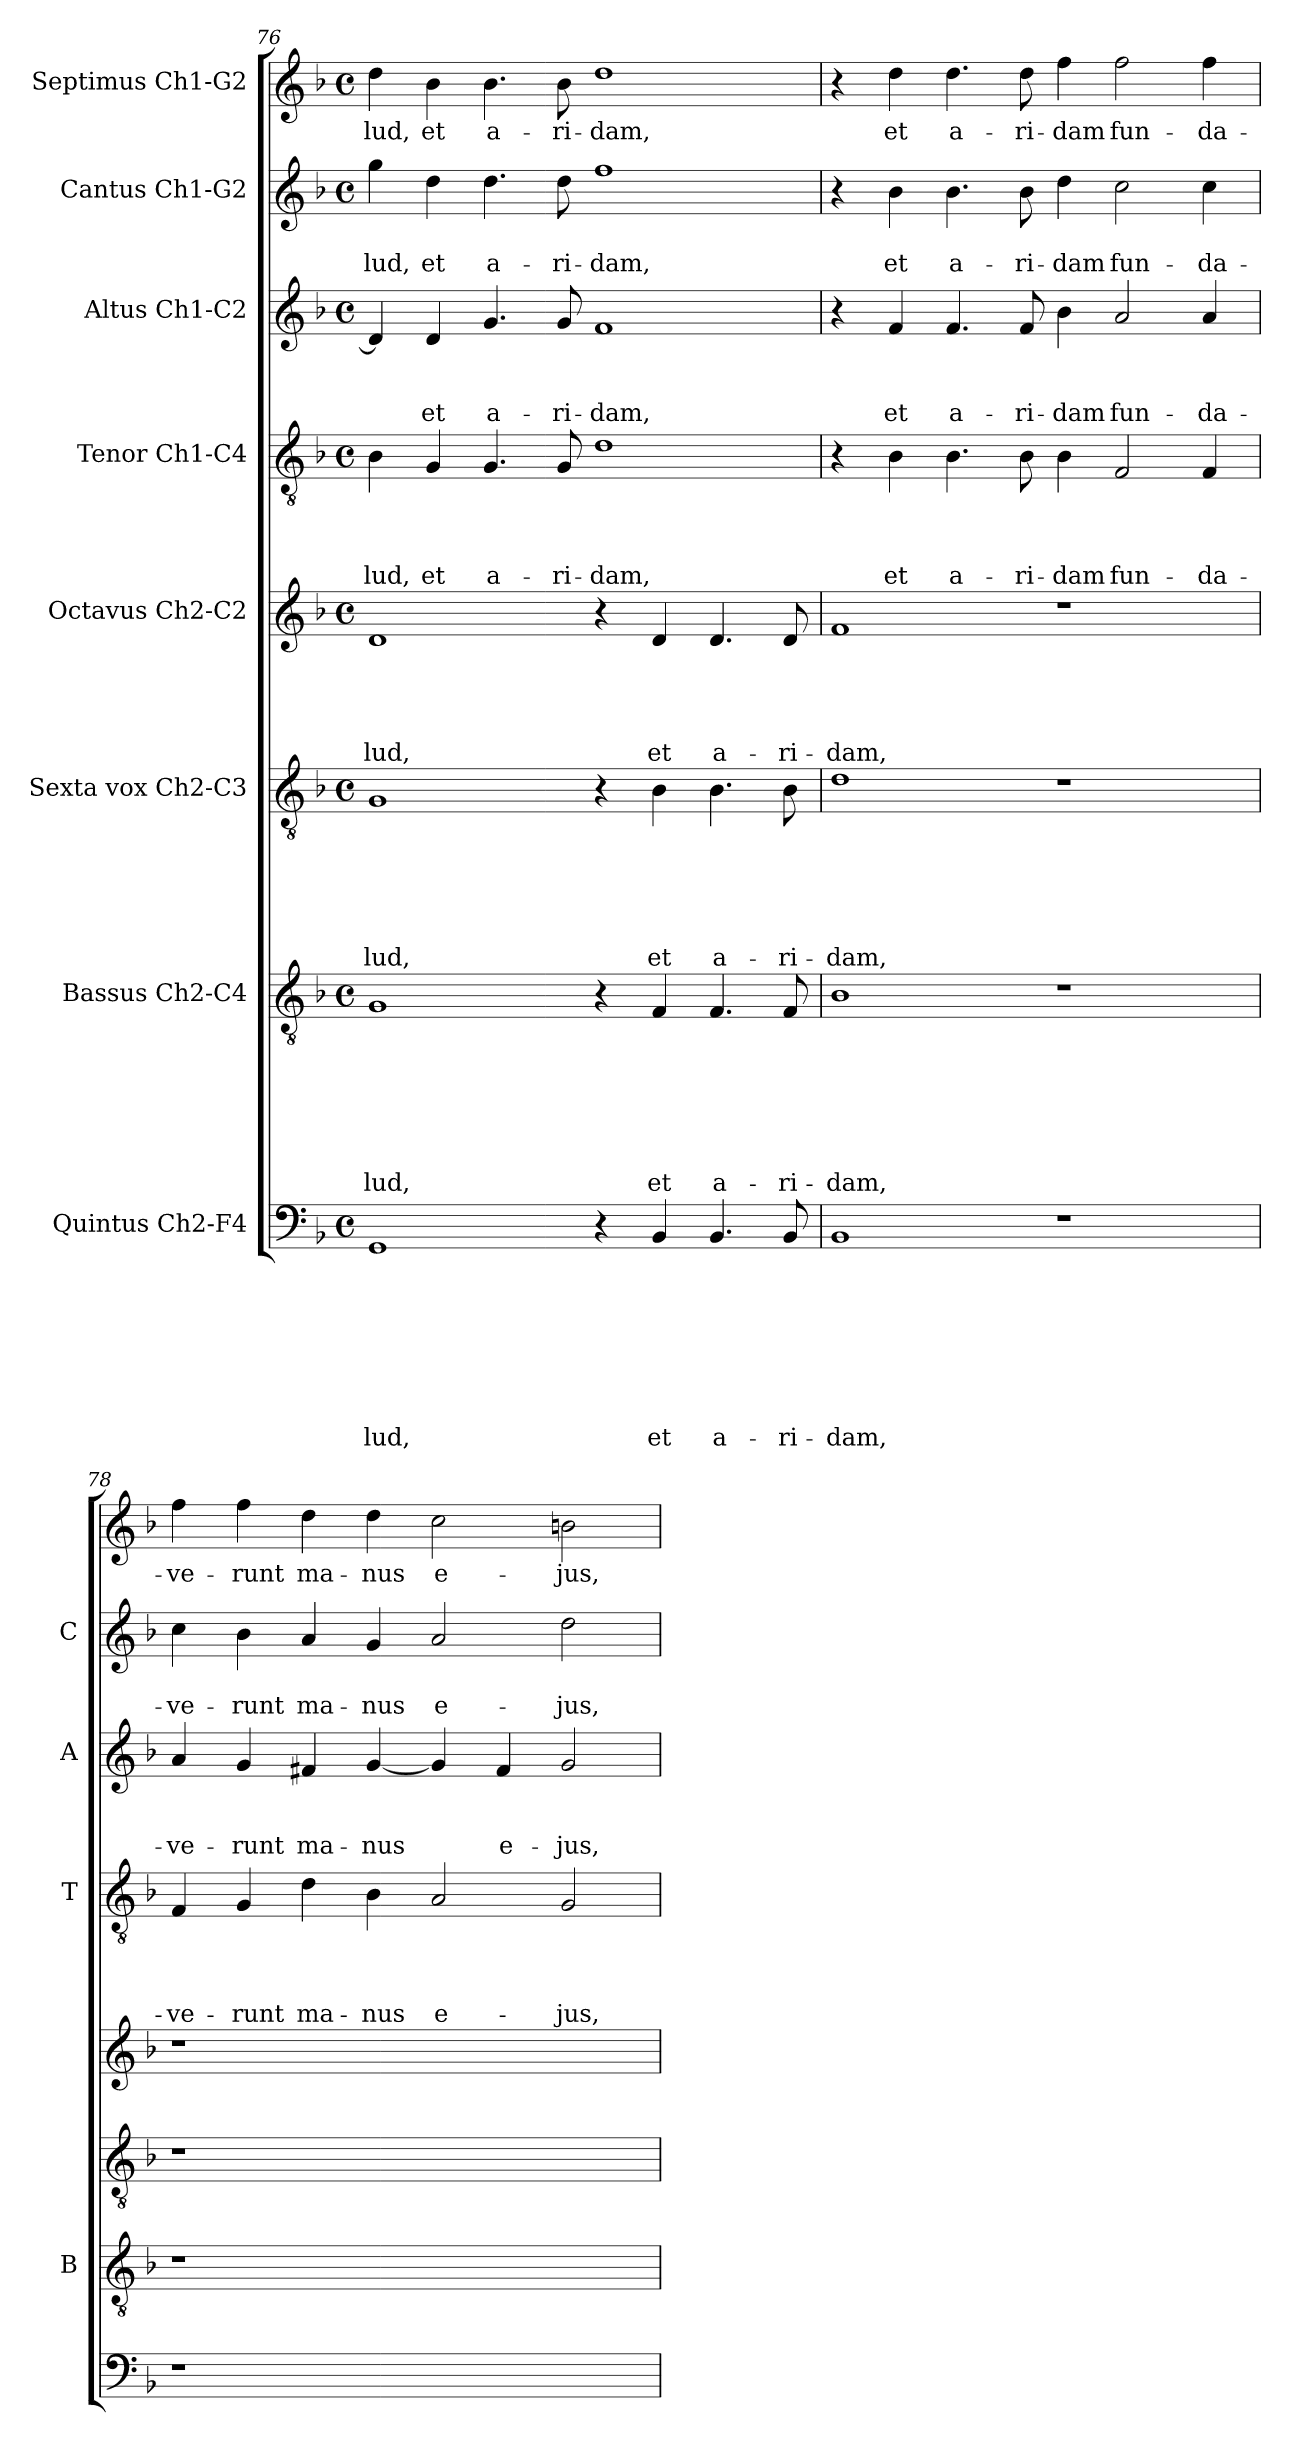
**kern	**text	**text	**text	**text	**text	**text	**text	**text	**kern	**text	**text	**text	**text	**text	**text	**text	**kern	**text	**text	**text	**text	**text	**text	**kern	**text	**text	**text	**text	**text	**kern	**text	**text	**text	**text	**kern	**text	**text	**text	**kern	**text	**text	**kern	**text
*part8	*part8	*part8	*part8	*part8	*part8	*part8	*part8	*part8	*part7	*part7	*part7	*part7	*part7	*part7	*part7	*part7	*part6	*part6	*part6	*part6	*part6	*part6	*part6	*part5	*part5	*part5	*part5	*part5	*part5	*part4	*part4	*part4	*part4	*part4	*part3	*part3	*part3	*part3	*part2	*part2	*part2	*part1	*part1
*staff8	*staff8	*staff8	*staff8	*staff8	*staff8	*staff8	*staff8	*staff8	*staff7	*staff7	*staff7	*staff7	*staff7	*staff7	*staff7	*staff7	*staff6	*staff6	*staff6	*staff6	*staff6	*staff6	*staff6	*staff5	*staff5	*staff5	*staff5	*staff5	*staff5	*staff4	*staff4	*staff4	*staff4	*staff4	*staff3	*staff3	*staff3	*staff3	*staff2	*staff2	*staff2	*staff1	*staff1
*I"Quintus Ch2-F4	*	*	*	*	*	*	*	*	*I"Bassus Ch2-C4	*	*	*	*	*	*	*	*I"Sexta vox  Ch2-C3	*	*	*	*	*	*	*I"Octavus Ch2-C2	*	*	*	*	*	*I"Tenor Ch1-C4	*	*	*	*	*I"Altus Ch1-C2	*	*	*	*I"Cantus Ch1-G2	*	*	*I"Septimus Ch1-G2	*
*	*	*	*	*	*	*	*	*	*I'B	*	*	*	*	*	*	*	*	*	*	*	*	*	*	*	*	*	*	*	*	*I'T	*	*	*	*	*I'A	*	*	*	*I'C	*	*	*	*
*clefF4	*	*	*	*	*	*	*	*	*clefGv2	*	*	*	*	*	*	*	*clefGv2	*	*	*	*	*	*	*clefG2	*	*	*	*	*	*clefGv2	*	*	*	*	*clefG2	*	*	*	*clefG2	*	*	*clefG2	*
*k[b-]	*	*	*	*	*	*	*	*	*k[b-]	*	*	*	*	*	*	*	*k[b-]	*	*	*	*	*	*	*k[b-]	*	*	*	*	*	*k[b-]	*	*	*	*	*k[b-]	*	*	*	*k[b-]	*	*	*k[b-]	*
*F:	*	*	*	*	*	*	*	*	*F:	*	*	*	*	*	*	*	*F:	*	*	*	*	*	*	*F:	*	*	*	*	*	*F:	*	*	*	*	*F:	*	*	*	*F:	*	*	*F:	*
*M4/4	*	*	*	*	*	*	*	*	*M4/4	*	*	*	*	*	*	*	*M4/4	*	*	*	*	*	*	*M4/4	*	*	*	*	*	*M4/4	*	*	*	*	*M4/4	*	*	*	*M4/4	*	*	*M4/4	*
*met(c)	*	*	*	*	*	*	*	*	*met(c)	*	*	*	*	*	*	*	*met(c)	*	*	*	*	*	*	*met(c)	*	*	*	*	*	*met(c)	*	*	*	*	*met(c)	*	*	*	*met(c)	*	*	*met(c)	*
=76	=76	=76	=76	=76	=76	=76	=76	=76	=76	=76	=76	=76	=76	=76	=76	=76	=76	=76	=76	=76	=76	=76	=76	=76	=76	=76	=76	=76	=76	=76	=76	=76	=76	=76	=76	=76	=76	=76	=76	=76	=76	=76	=76
!	!	!	!	!	!	!	!	!LO:LY:b	!	!	!	!	!	!	!	!LO:LY:b	!	!	!	!	!	!	!LO:LY:b	!	!	!	!	!	!LO:LY:b	!	!	!	!	!LO:LY:b	!	!	!	!	!	!	!LO:LY:b	!	!LO:LY:b
1GG	.	.	.	.	.	.	.	-lud,	1G	.	.	.	.	.	.	-lud,	1G	.	.	.	.	.	-lud,	1d	.	.	.	.	-lud,	4B-\	.	.	.	-lud,	4d/]	.	.	.	4gg\	.	-lud,	4dd\	-lud,
!	!	!	!	!	!	!	!	!	!	!	!	!	!	!	!	!	!	!	!	!	!	!	!	!	!	!	!	!	!	!	!	!	!	!LO:LY:b	!	!	!	!LO:LY:b	!	!	!LO:LY:b	!	!LO:LY:b
.	.	.	.	.	.	.	.	.	.	.	.	.	.	.	.	.	.	.	.	.	.	.	.	.	.	.	.	.	.	4G/	.	.	.	et	4d/	.	.	et	4dd\	.	et	4b-\	et
!	!	!	!	!	!	!	!	!	!	!	!	!	!	!	!	!	!	!	!	!	!	!	!	!	!	!	!	!	!	!	!	!	!	!LO:LY:b	!	!	!	!LO:LY:b	!	!	!LO:LY:b	!	!LO:LY:b
.	.	.	.	.	.	.	.	.	.	.	.	.	.	.	.	.	.	.	.	.	.	.	.	.	.	.	.	.	.	4.G/	.	.	.	a-	4.g/	.	.	a-	4.dd\	.	a-	4.b-\	a-
!	!	!	!	!	!	!	!	!	!	!	!	!	!	!	!	!	!	!	!	!	!	!	!	!	!	!	!	!	!	!	!	!	!	!LO:LY:b	!	!	!	!LO:LY:b	!	!	!LO:LY:b	!	!LO:LY:b
.	.	.	.	.	.	.	.	.	.	.	.	.	.	.	.	.	.	.	.	.	.	.	.	.	.	.	.	.	.	8G/	.	.	.	-ri-	8g/	.	.	-ri-	8dd\	.	-ri-	8b-\	-ri-
!	!	!	!	!	!	!	!	!	!	!	!	!	!	!	!	!	!	!	!	!	!	!	!	!	!	!	!	!	!	!	!	!	!	!LO:LY:b	!	!	!	!LO:LY:b	!	!	!LO:LY:b	!	!LO:LY:b
4r	.	.	.	.	.	.	.	.	4r	.	.	.	.	.	.	.	4r	.	.	.	.	.	.	4r	.	.	.	.	.	1d	.	.	.	-dam,	1f	.	.	-dam,	1ff	.	-dam,	1dd	-dam,
!	!	!	!	!	!	!	!	!LO:LY:b	!	!	!	!	!	!	!	!LO:LY:b	!	!	!	!	!	!	!LO:LY:b	!	!	!	!	!	!LO:LY:b	!	!	!	!	!	!	!	!	!	!	!	!	!	!
4BB-/	.	.	.	.	.	.	.	et	4F/	.	.	.	.	.	.	et	4B-\	.	.	.	.	.	et	4d/	.	.	.	.	et	.	.	.	.	.	.	.	.	.	.	.	.	.	.
!	!	!	!	!	!	!	!	!LO:LY:b	!	!	!	!	!	!	!	!LO:LY:b	!	!	!	!	!	!	!LO:LY:b	!	!	!	!	!	!LO:LY:b	!	!	!	!	!	!	!	!	!	!	!	!	!	!
4.BB-/	.	.	.	.	.	.	.	a-	4.F/	.	.	.	.	.	.	a-	4.B-\	.	.	.	.	.	a-	4.d/	.	.	.	.	a-	.	.	.	.	.	.	.	.	.	.	.	.	.	.
!	!	!	!	!	!	!	!	!LO:LY:b	!	!	!	!	!	!	!	!LO:LY:b	!	!	!	!	!	!	!LO:LY:b	!	!	!	!	!	!LO:LY:b	!	!	!	!	!	!	!	!	!	!	!	!	!	!
8BB-/	.	.	.	.	.	.	.	-ri-	8F/	.	.	.	.	.	.	-ri-	8B-\	.	.	.	.	.	-ri-	8d/	.	.	.	.	-ri-	.	.	.	.	.	.	.	.	.	.	.	.	.	.
=77	=77	=77	=77	=77	=77	=77	=77	=77	=77	=77	=77	=77	=77	=77	=77	=77	=77	=77	=77	=77	=77	=77	=77	=77	=77	=77	=77	=77	=77	=77	=77	=77	=77	=77	=77	=77	=77	=77	=77	=77	=77	=77	=77
!	!	!	!	!	!	!	!	!LO:LY:b	!	!	!	!	!	!	!	!LO:LY:b	!	!	!	!	!	!	!LO:LY:b	!	!	!	!	!	!LO:LY:b	!	!	!	!	!	!	!	!	!	!	!	!	!	!
1BB-	.	.	.	.	.	.	.	-dam,	1B-	.	.	.	.	.	.	-dam,	1d	.	.	.	.	.	-dam,	1f	.	.	.	.	-dam,	4r	.	.	.	.	4r	.	.	.	4r	.	.	4r	.
!	!	!	!	!	!	!	!	!	!	!	!	!	!	!	!	!	!	!	!	!	!	!	!	!	!	!	!	!	!	!	!	!	!	!LO:LY:b	!	!	!	!LO:LY:b	!	!	!LO:LY:b	!	!LO:LY:b
.	.	.	.	.	.	.	.	.	.	.	.	.	.	.	.	.	.	.	.	.	.	.	.	.	.	.	.	.	.	4B-\	.	.	.	et	4f/	.	.	et	4b-\	.	et	4dd\	et
!	!	!	!	!	!	!	!	!	!	!	!	!	!	!	!	!	!	!	!	!	!	!	!	!	!	!	!	!	!	!	!	!	!	!LO:LY:b	!	!	!	!LO:LY:b	!	!	!LO:LY:b	!	!LO:LY:b
.	.	.	.	.	.	.	.	.	.	.	.	.	.	.	.	.	.	.	.	.	.	.	.	.	.	.	.	.	.	4.B-\	.	.	.	a-	4.f/	.	.	a-	4.b-\	.	a-	4.dd\	a-
!	!	!	!	!	!	!	!	!	!	!	!	!	!	!	!	!	!	!	!	!	!	!	!	!	!	!	!	!	!	!	!	!	!	!LO:LY:b	!	!	!	!LO:LY:b	!	!	!LO:LY:b	!	!LO:LY:b
.	.	.	.	.	.	.	.	.	.	.	.	.	.	.	.	.	.	.	.	.	.	.	.	.	.	.	.	.	.	8B-\	.	.	.	-ri-	8f/	.	.	-ri-	8b-\	.	-ri-	8dd\	-ri-
!	!	!	!	!	!	!	!	!	!	!	!	!	!	!	!	!	!	!	!	!	!	!	!	!	!	!	!	!	!	!	!	!	!	!LO:LY:b	!	!	!	!LO:LY:b	!	!	!LO:LY:b	!	!LO:LY:b
1r	.	.	.	.	.	.	.	.	1r	.	.	.	.	.	.	.	1r	.	.	.	.	.	.	1r	.	.	.	.	.	4B-\	.	.	.	-dam	4b-\	.	.	-dam	4dd\	.	-dam	4ff\	-dam
!	!	!	!	!	!	!	!	!	!	!	!	!	!	!	!	!	!	!	!	!	!	!	!	!	!	!	!	!	!	!	!	!	!	!LO:LY:b	!	!	!	!LO:LY:b	!	!	!LO:LY:b	!	!LO:LY:b
.	.	.	.	.	.	.	.	.	.	.	.	.	.	.	.	.	.	.	.	.	.	.	.	.	.	.	.	.	.	2F/	.	.	.	fun-	2a/	.	.	fun-	2cc\	.	fun-	2ff\	fun-
!	!	!	!	!	!	!	!	!	!	!	!	!	!	!	!	!	!	!	!	!	!	!	!	!	!	!	!	!	!	!	!	!	!	!LO:LY:b	!	!	!	!LO:LY:b	!	!	!LO:LY:b	!	!LO:LY:b
.	.	.	.	.	.	.	.	.	.	.	.	.	.	.	.	.	.	.	.	.	.	.	.	.	.	.	.	.	.	4F/	.	.	.	-da-	4a/	.	.	-da-	4cc\	.	-da-	4ff\	-da-
=78	=78	=78	=78	=78	=78	=78	=78	=78	=78	=78	=78	=78	=78	=78	=78	=78	=78	=78	=78	=78	=78	=78	=78	=78	=78	=78	=78	=78	=78	=78	=78	=78	=78	=78	=78	=78	=78	=78	=78	=78	=78	=78	=78
!	!	!	!	!	!	!	!	!	!	!	!	!	!	!	!	!	!	!	!	!	!	!	!	!	!	!	!	!	!	!	!	!	!	!LO:LY:b	!	!	!	!LO:LY:b	!	!	!LO:LY:b	!	!LO:LY:b
1r	.	.	.	.	.	.	.	.	1r	.	.	.	.	.	.	.	1r	.	.	.	.	.	.	1r	.	.	.	.	.	4F/	.	.	.	-ve-	4a/	.	.	-ve-	4cc\	.	-ve-	4ff\	-ve-
!	!	!	!	!	!	!	!	!	!	!	!	!	!	!	!	!	!	!	!	!	!	!	!	!	!	!	!	!	!	!	!	!	!	!LO:LY:b	!	!	!	!LO:LY:b	!	!	!LO:LY:b	!	!LO:LY:b
.	.	.	.	.	.	.	.	.	.	.	.	.	.	.	.	.	.	.	.	.	.	.	.	.	.	.	.	.	.	4G/	.	.	.	-runt	4g/	.	.	-runt	4b-\	.	-runt	4ff\	-runt
!	!	!	!	!	!	!	!	!	!	!	!	!	!	!	!	!	!	!	!	!	!	!	!	!	!	!	!	!	!	!	!	!	!	!LO:LY:b	!	!	!	!LO:LY:b	!	!	!LO:LY:b	!	!LO:LY:b
.	.	.	.	.	.	.	.	.	.	.	.	.	.	.	.	.	.	.	.	.	.	.	.	.	.	.	.	.	.	4d\	.	.	.	ma-	4f#X/	.	.	ma-	4a/	.	ma-	4dd\	ma-
!	!	!	!	!	!	!	!	!	!	!	!	!	!	!	!	!	!	!	!	!	!	!	!	!	!	!	!	!	!	!	!	!	!	!LO:LY:b	!	!	!	!LO:LY:b	!	!	!LO:LY:b	!	!LO:LY:b
.	.	.	.	.	.	.	.	.	.	.	.	.	.	.	.	.	.	.	.	.	.	.	.	.	.	.	.	.	.	4B-\	.	.	.	-nus	[4g/	.	.	-nus	4g/	.	-nus	4dd\	-nus
!	!	!	!	!	!	!	!	!	!	!	!	!	!	!	!	!	!	!	!	!	!	!	!	!	!	!	!	!	!	!	!	!	!	!LO:LY:b	!	!	!	!	!	!	!LO:LY:b	!	!LO:LY:b
1ryy	.	.	.	.	.	.	.	.	1ryy	.	.	.	.	.	.	.	1ryy	.	.	.	.	.	.	1ryy	.	.	.	.	.	2A/	.	.	.	e-	4g/]	.	.	.	2a/	.	e-	2cc\	e-
!	!	!	!	!	!	!	!	!	!	!	!	!	!	!	!	!	!	!	!	!	!	!	!	!	!	!	!	!	!	!	!	!	!	!	!	!	!	!LO:LY:b	!	!	!	!	!
.	.	.	.	.	.	.	.	.	.	.	.	.	.	.	.	.	.	.	.	.	.	.	.	.	.	.	.	.	.	.	.	.	.	.	4f#/	.	.	e-	.	.	.	.	.
!	!	!	!	!	!	!	!	!	!	!	!	!	!	!	!	!	!	!	!	!	!	!	!	!	!	!	!	!	!	!	!	!	!	!LO:LY:b	!	!	!	!LO:LY:b	!	!	!LO:LY:b	!	!LO:LY:b
.	.	.	.	.	.	.	.	.	.	.	.	.	.	.	.	.	.	.	.	.	.	.	.	.	.	.	.	.	.	2G/	.	.	.	-jus,	2g/	.	.	-jus,	2dd\	.	-jus,	2bn\	-jus,
=	=	=	=	=	=	=	=	=	=	=	=	=	=	=	=	=	=	=	=	=	=	=	=	=	=	=	=	=	=	=	=	=	=	=	=	=	=	=	=	=	=	=	=
*-	*-	*-	*-	*-	*-	*-	*-	*-	*-	*-	*-	*-	*-	*-	*-	*-	*-	*-	*-	*-	*-	*-	*-	*-	*-	*-	*-	*-	*-	*-	*-	*-	*-	*-	*-	*-	*-	*-	*-	*-	*-	*-	*-
